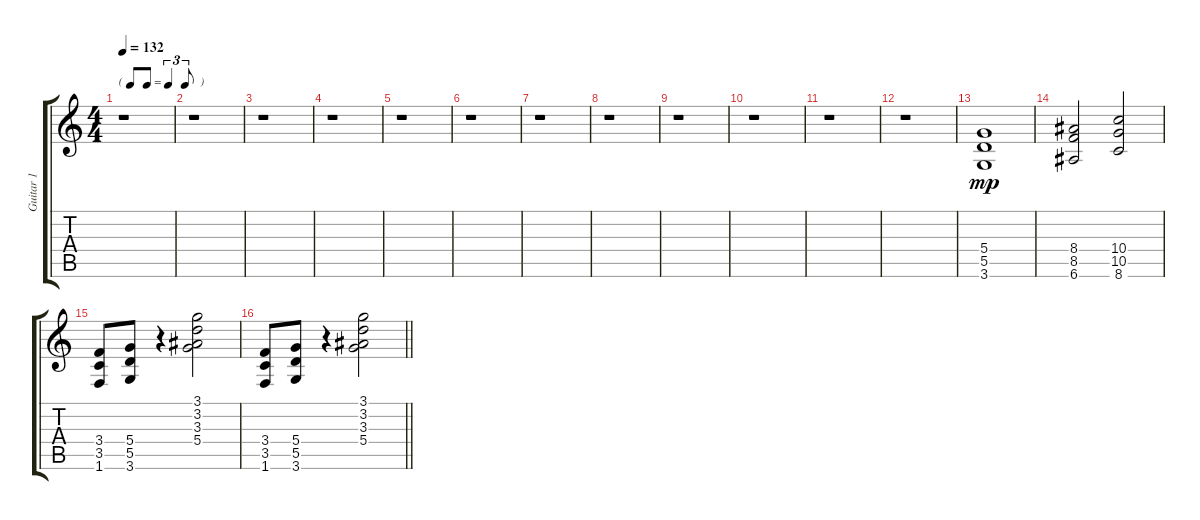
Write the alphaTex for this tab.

\track ("Guitar 1" "Guitar 1") {instrument distortionguitar}
\staff {score tabs}
\tuning (E4 B3 G3 D3 A2 E2) {hide}
\ts (4 4)
\tf triplet8th
\tempo 132
\clef g2
\ks c
r.1{dy f} |
r.1 |
r.1 |
r.1 |
r.1 |
r.1 |
r.1 |
r.1 |
r.1 |
r.1 |
r.1 |
r.1 |
(5.4 5.5 3.6).1{dy mp} |
(8.4 8.5 6.6).2 (10.4 10.5 8.6).2 |
(3.4 3.5 1.6).8 (5.4 5.5 3.6).8 r.4 (3.1 3.2 3.3 5.4).2 |
\barLineRight lightlight
(3.4 3.5 1.6).8 (5.4 5.5 3.6).8 r.4 (3.1 3.2 3.3 5.4).2
